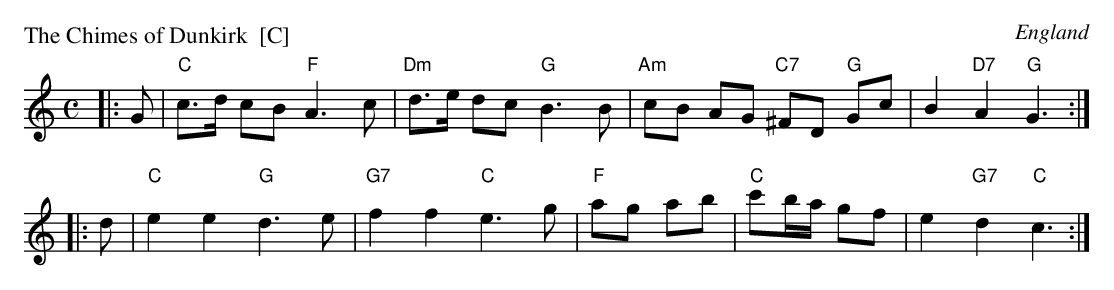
X:1
P: The Chimes of Dunkirk  [C]
O: England
M: C
L: 1/8
K: C
|: G | "C"c>d cB "F"A3 c | "Dm"d>e dc "G"B3 B | "Am"cB AG "C7"^FD "G"Gc | B2 "D7"A2 "G"G3 :|
|: d | "C"e2 e2  "G"d3 e | "G7"f2 f2 "C"e3 g | "F"ag ab | "C"c'b/a/ gf | e2 "G7"d2 "C"c3 :|
